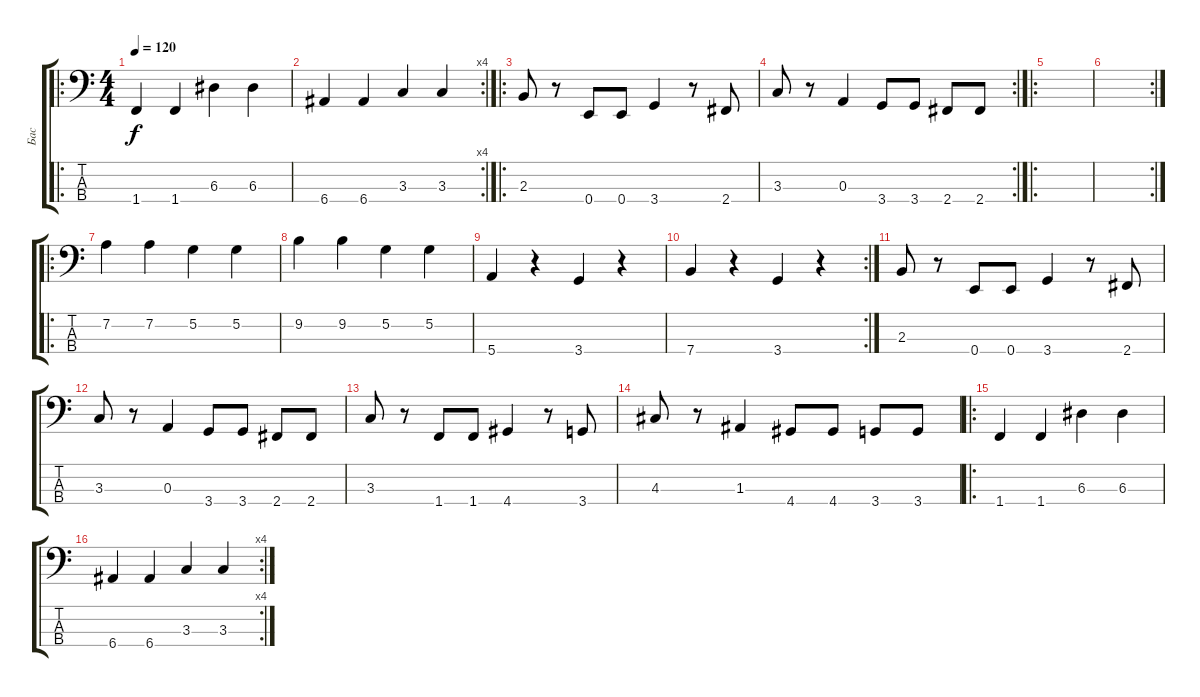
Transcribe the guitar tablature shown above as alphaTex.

\track ("Бас" "Бас") {instrument electricbassfinger}
\staff {score tabs}
\tuning (G2 D2 A1 E1) {hide}
\ro
\ts (4 4)
\tempo 120
\clef f4
\ks c
1.4.4{dy f} 1.4.4 6.3.4 6.3.4 |
\rc 4
6.4.4 6.4.4 3.3.4 3.3.4 |
\ro
2.3.8 r.8 0.4.8 0.4.8 3.4.4 r.8 2.4.8 |
\rc 2
3.3.8 r.8 0.3.4 3.4.8 3.4.8 2.4.8 2.4.8 |
\ro
|
\rc 2
|
\ro
7.2.4 7.2.4 5.2.4 5.2.4 |
9.2.4 9.2.4 5.2.4 5.2.4 |
5.4.4 r.4 3.4.4 r.4 |
\rc 2
7.4.4 r.4 3.4.4 r.4 |
2.3.8 r.8 0.4.8 0.4.8 3.4.4 r.8 2.4.8 |
3.3.8 r.8 0.3.4 3.4.8 3.4.8 2.4.8 2.4.8 |
3.3.8 r.8 1.4.8 1.4.8 4.4.4 r.8 3.4.8 |
4.3.8 r.8 1.3.4 4.4.8 4.4.8 3.4.8 3.4.8 |
\ro
1.4.4 1.4.4 6.3.4 6.3.4 |
\rc 4
6.4.4 6.4.4 3.3.4 3.3.4
